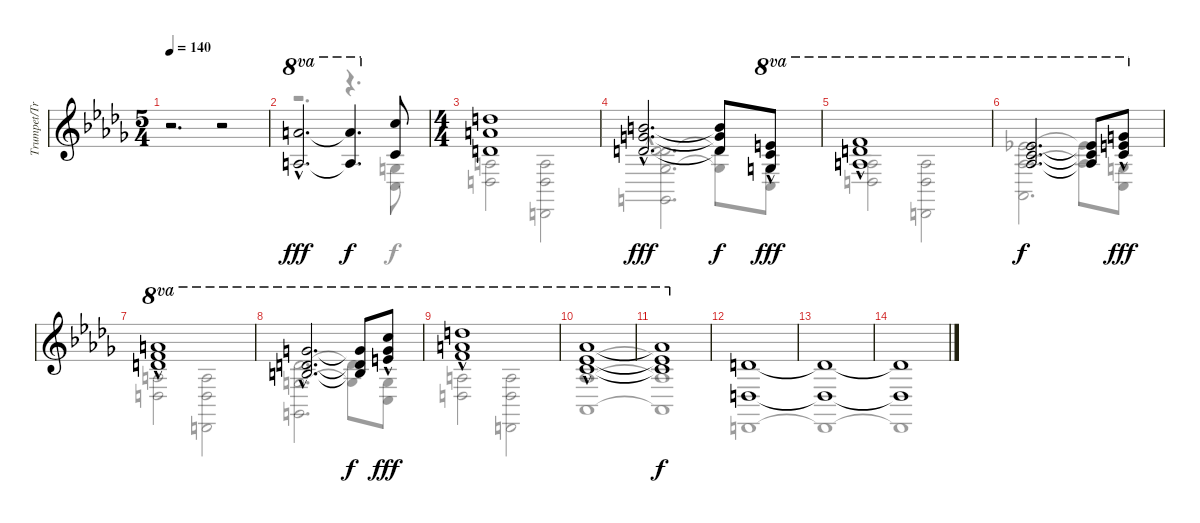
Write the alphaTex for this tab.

\track ("Trumpet/Trombone/Tuba" "Trumpet/Tr") {instrument brasssection}
\staff {score}
\tuning (D4 A3 F3 C3 G2 D2) {hide}
\voice
\ts (5 4)
\tempo 140
\clef g2
\ks bbminor
r.2{d dy f} r.2 |
(19.1{hac} 16.3).2{d ot 8va dy fff volume 16} (19.1{t} 16.3{t}).4{d ot 8va dy f} (10.1 7.3).8 |
\ts (4 4)
(12.1 12.2 9.3).1{volume 5} |
(9.1{hac} 10.2{hac} 9.3{hac}).2{d dy fff volume 16} (9.1{t} 10.2{t} 9.3{t}).8{dy f} (14.1{hac} 15.2{hac} 14.3{hac}).8{ot 8va dy fff} |
(15.1{hac} 17.2{hac} 16.3{hac}).1{ot 8va volume 5} |
(13.1 15.2 15.3).2{d ot 8va dy f volume 16} (13.1{t} 15.2{t} 15.3{t}).8{ot 8va} (17.1{hac} 19.2{hac} 19.3{hac}).8{ot 8va dy fff} |
(19.1{hac} 20.2{hac} 21.3{hac}).1{ot 8va volume 5} |
(17.1{hac} 14.2{hac} 21.3{hac}).2{d ot 8va volume 16} (17.1{t} 14.2{t} 21.3{t}).8{ot 8va dy f} (22.1{hac} 22.2{hac} 23.3{hac}).8{ot 8va dy fff} |
(24.1{hac} 24.2{hac} 24.3{hac}).1{ot 8va volume 5} |
(18.1{hac} 18.2{hac} 19.3).1{ot 8va volume 16} |
(18.1{t} 18.2{t} 19.3{t}).1{ot 8va dy f} |
(9.3 7.5).1 |
(9.3{t} 7.5{t}).1{volume 8} |
(9.3{t} 7.5{t}).1
\voice
\clef g2
\ottava regular
\simile none
\ks bbminor
|
r.2{d} r.4{d} (7.4 5.5).8 |
(9.4 7.5).2 (9.4 7.5 0.6).2 |
(9.3 14.4{hac} 12.5{hac} 5.6).2{d dy fff} (14.4{t} 12.5{t}).8{dy f} (7.4 5.5).8 |
(9.4 7.5).2 (9.4 7.5 0.6).2 |
(15.4 13.5 6.6).2{d} (15.4{t} 13.5{t}).8 (7.4 5.5).8 |
(9.4 7.5).2 (9.4 7.5 0.6).2 |
(14.4 12.5 5.6).2{d} (14.4{t} 12.5{t}).8 (7.4 5.5).8 |
(9.4 7.5).2 (9.4 7.5 0.6).2 |
(15.4 13.5 6.6).1 |
(15.4{t} 13.5{t} 6.6{t}).1 |
0.6.1 |
0.6{t}.1 |
0.6{t}.1
